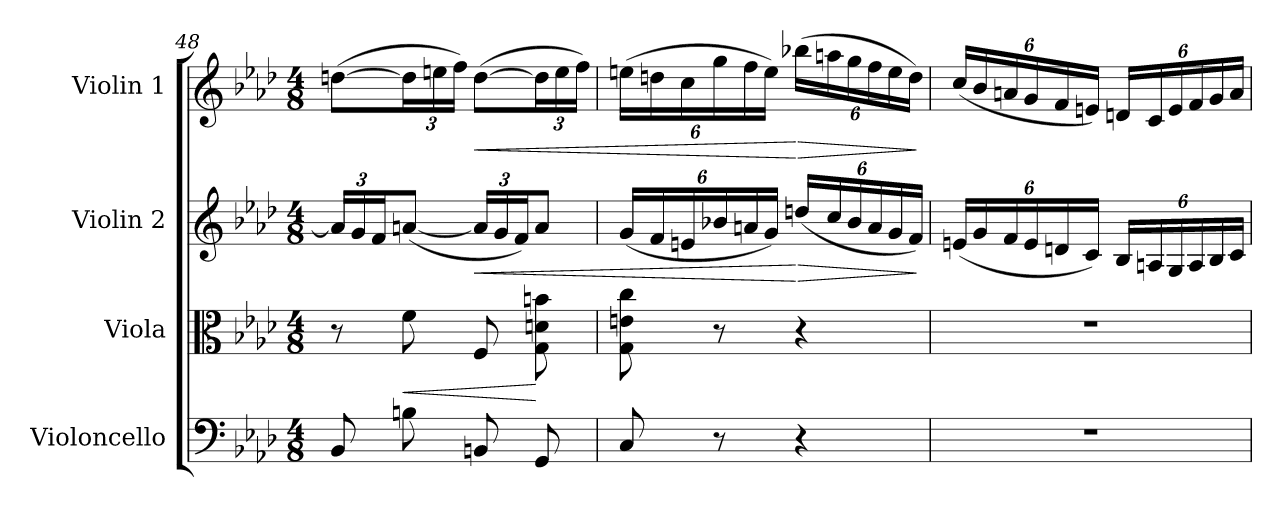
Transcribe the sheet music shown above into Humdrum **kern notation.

**kern	**kern	**dynam	**kern	**dynam	**kern	**dynam
*part4	*part3	*part3	*part2	*part2	*part1	*part1
*staff4	*staff3	*staff3	*staff2	*staff2	*staff1	*staff1
*I"Violoncello	*I"Viola	*	*I"Violin 2	*	*I"Violin 1	*
*I'Vc	*I'Vla	*	*I'Vln	*	*I'Vln	*
!!LO:LB:g=z
*clefF4	*clefC3	*	*clefG2	*	*clefG2	*
*k[b-e-a-d-]	*k[b-e-a-d-]	*	*k[b-e-a-d-]	*	*k[b-e-a-d-]	*
*M4/8	*M4/8	*	*M4/8	*	*M4/8	*
=48	=48	=48	=48	=48	=48	=48
8BB-/	8r	.	24an/LL]	.	([8ddn\L	.
.	.	.	24g/	.	.	.
.	.	.	24f/J	.	.	.
!	!	!LO:HP:b	!	!	!	!
8Bn\	8f\	<	([8a/J	.	24dd\L]	.
.	.	.	.	.	24een\	.
.	.	.	.	.	24ff\JJ)	.
!	!	!	!	!LO:HP:b	!	!LO:HP:b
8BBn/	8F/	.	24a/LL]	<	([8dd\L	<
.	.	.	24g/	.	.	.
.	.	.	24f/J)	.	.	.
8GG/	8G\ 8dn\ 8bn\	[	8a/J	.	24dd\L]	.
.	.	.	.	.	24ee\	.
.	.	.	.	.	24ff\JJ)	.
=49	=49	=49	=49	=49	=49	=49
*	*	*	*Xbrackettup	*	*Xbrackettup	*
8C/	8G\ 8en\ 8cc\	.	(24g/LL	.	(24een\LL	.
.	.	.	24f/	.	24ddn\	.
.	.	.	24en/	.	24cc\	.
8r	8r	.	24b-X/	.	24gg\	.
.	.	.	24an/	.	24ff\	.
.	.	.	24g/JJ)	.	24ee\JJ)	.
!	!	!	!	!LO:HP:n=1:b	!	!LO:HP:n=1:b
4r	4r	.	(24ddn/LL	[ >	(24bb-X\LL	[ >
.	.	.	24cc/	.	24aan\	.
.	.	.	24b-/	.	24gg\	.
.	.	.	24a/	.	24ff\	.
.	.	.	24g/	.	24ee\	.
.	.	.	24f/JJ)	.	24dd\JJ)	.
.	.	.	.	]	.	]
=50	=50	=50	=50	=50	=50	=50
2r	2r	.	(24en/LL	.	(24cc/LL	.
.	.	.	24g/	.	24b-/	.
.	.	.	24f/	.	24an/	.
.	.	.	24e/	.	24g/	.
.	.	.	24dn/	.	24f/	.
.	.	.	24c/JJ)	.	24en/JJ)	.
.	.	.	24B-/LL	.	24dn/LL	.
.	.	.	24An/	.	24c/	.
.	.	.	24G/	.	24e/	.
.	.	.	24A/	.	24f/	.
.	.	.	24B-/	.	24g/	.
.	.	.	24c/JJ	.	24a/JJ	.
=	=	=	=	=	=	=
*-	*-	*-	*-	*-	*-	*-
